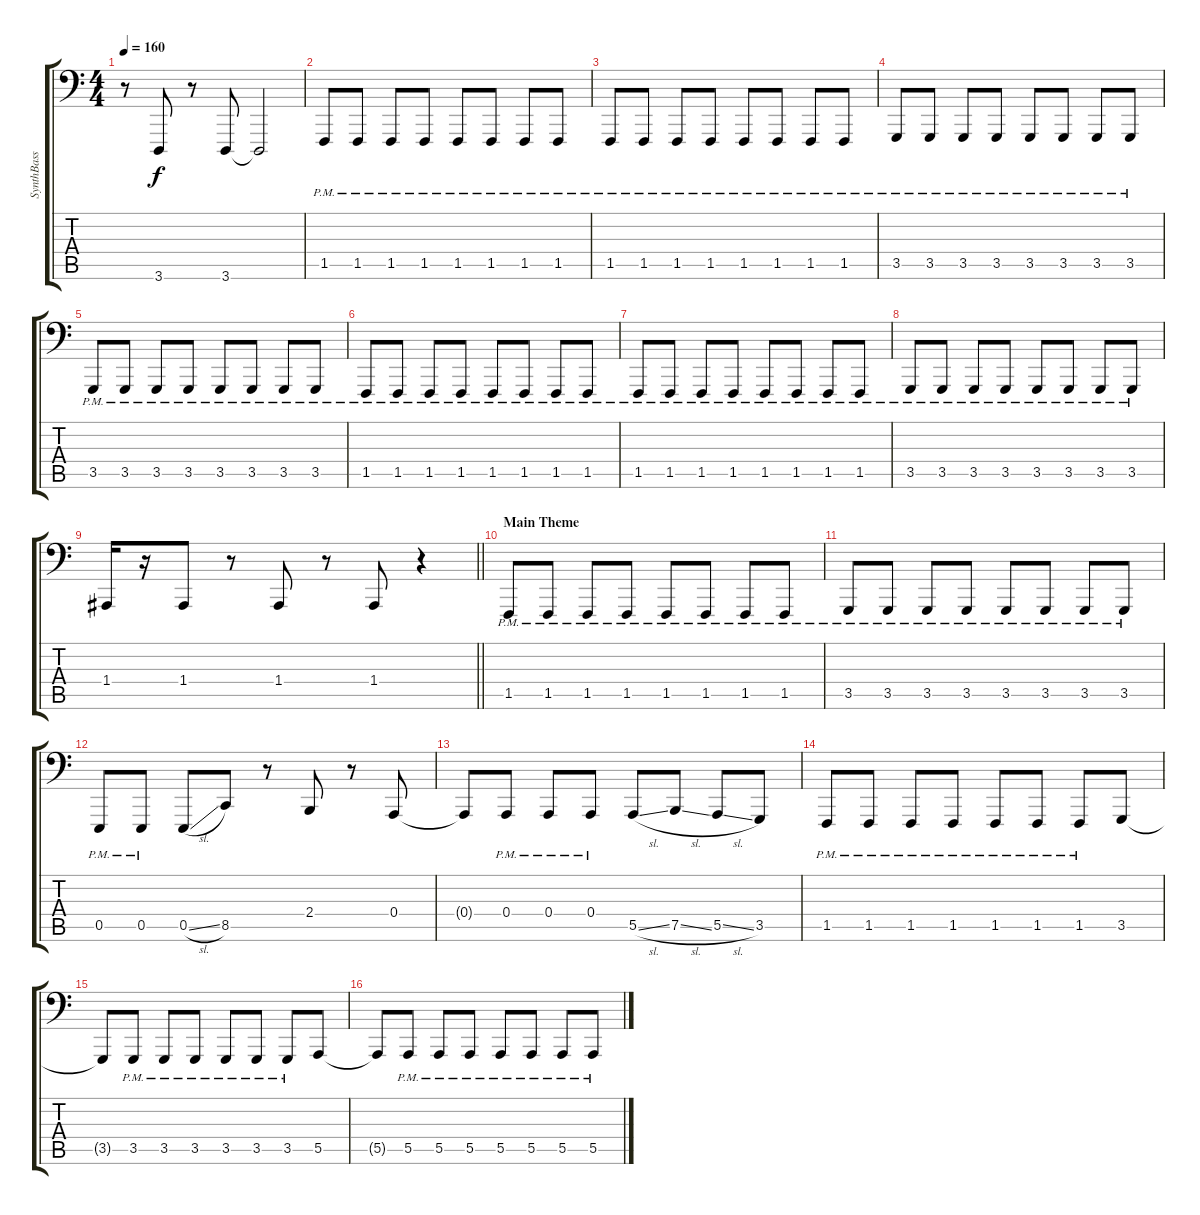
\track ("SynthBass" "SynthBass") {instrument lead8bassandlead}
\staff {score tabs}
\tuning (C3 G2 D2 A1 E1 B0) {hide}
\ts (4 4)
\tempo 160
\clef f4
\ks c
r.8{dy f} 3.6.8 r.8 3.6.8 3.6{t}.2 |
1.5{pm}.8 1.5{pm}.8 1.5{pm}.8 1.5{pm}.8 1.5{pm}.8 1.5{pm}.8 1.5{pm}.8 1.5{pm}.8 |
1.5{pm}.8 1.5{pm}.8 1.5{pm}.8 1.5{pm}.8 1.5{pm}.8 1.5{pm}.8 1.5{pm}.8 1.5{pm}.8 |
3.5{pm}.8 3.5{pm}.8 3.5{pm}.8 3.5{pm}.8 3.5{pm}.8 3.5{pm}.8 3.5{pm}.8 3.5{pm}.8 |
3.5{pm}.8 3.5{pm}.8 3.5{pm}.8 3.5{pm}.8 3.5{pm}.8 3.5{pm}.8 3.5{pm}.8 3.5{pm}.8 |
1.5{pm}.8 1.5{pm}.8 1.5{pm}.8 1.5{pm}.8 1.5{pm}.8 1.5{pm}.8 1.5{pm}.8 1.5{pm}.8 |
1.5{pm}.8 1.5{pm}.8 1.5{pm}.8 1.5{pm}.8 1.5{pm}.8 1.5{pm}.8 1.5{pm}.8 1.5{pm}.8 |
3.5{pm}.8 3.5{pm}.8 3.5{pm}.8 3.5{pm}.8 3.5{pm}.8 3.5{pm}.8 3.5{pm}.8 3.5{pm}.8 |
\barLineRight lightlight
1.4.16 r.16 1.4.8 r.8 1.4.8 r.8 1.4.8 r.4 |
\section ("" "Main Theme")
1.5{pm}.8 1.5{pm}.8 1.5{pm}.8 1.5{pm}.8 1.5{pm}.8 1.5{pm}.8 1.5{pm}.8 1.5{pm}.8 |
3.5{pm}.8 3.5{pm}.8 3.5{pm}.8 3.5{pm}.8 3.5{pm}.8 3.5{pm}.8 3.5{pm}.8 3.5{pm}.8 |
0.5{pm}.8 0.5{pm}.8 0.5{sl}.8 8.5.8 r.8 2.4.8 r.8 0.4.8 |
0.4{t}.8 0.4{pm}.8 0.4{pm}.8 0.4{pm}.8 5.5{sl}.8 7.5{sl}.8 5.5{sl}.8 3.5.8 |
1.5{pm}.8 1.5{pm}.8 1.5{pm}.8 1.5{pm}.8 1.5{pm}.8 1.5{pm}.8 1.5{pm}.8 3.5.8 |
3.5{t}.8 3.5{pm}.8 3.5{pm}.8 3.5{pm}.8 3.5{pm}.8 3.5{pm}.8 3.5{pm}.8 5.5.8 |
5.5{t}.8 5.5{pm}.8 5.5{pm}.8 5.5{pm}.8 5.5{pm}.8 5.5{pm}.8 5.5{pm}.8 5.5{pm}.8
